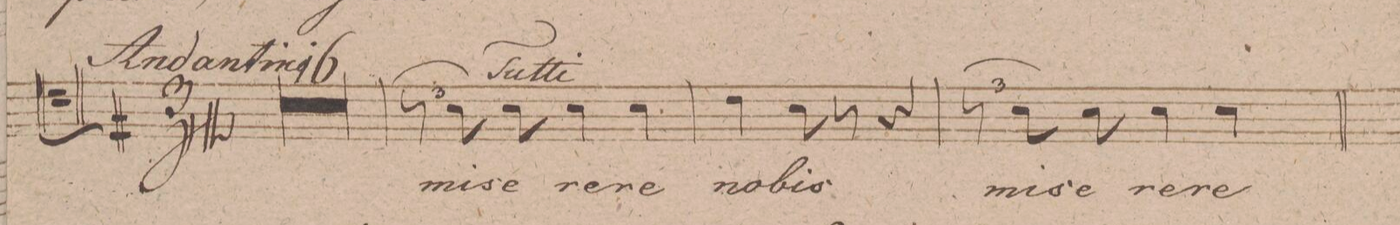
**kern	**text	**dynam
*I"Tenore.	*	*
*clefC4	*	*
*k[f#]	*	*
*met(c)	*	*
*M3/4	*	*
2.r	.	.
=95	=95	=95
2.r	.	.
=96	=96	=96
2.r	.	.
=97	=97	=97
2.r	.	.
=98	=98	=98
2.r	.	.
=99	=99	=99
2.r	.	.
=100	=100	=100
2.r	.	.
=101	=101	=101
2.r	.	.
=102	=102	=102
2.r	.	.
=103	=103	=103
2.r	.	.
=104	=104	=104
2.r	.	.
=105	=105	=105
2.r	.	.
=106	=106	=106
2.r	.	.
=107	=107	=107
2.r	.	.
=108	=108	=108
2.r	.	.
=109	=109	=109
2.r	.	.
=110	=110	=110
12r	.	.
12B\	mi-	.
12B\	-se-	.
4B\	-re-	.
4B\	-re	.
=111	=111	=111
4c\	no-	.
8B\	-bis	.
8r	.	.
4r	.	.
=112	=112	=112
12r	.	.
12B\	mi-	.
12B\	-se-	.
4B\	-re-	.
4B\	-re	.
=113	=113	=113
*-	*-	*-
